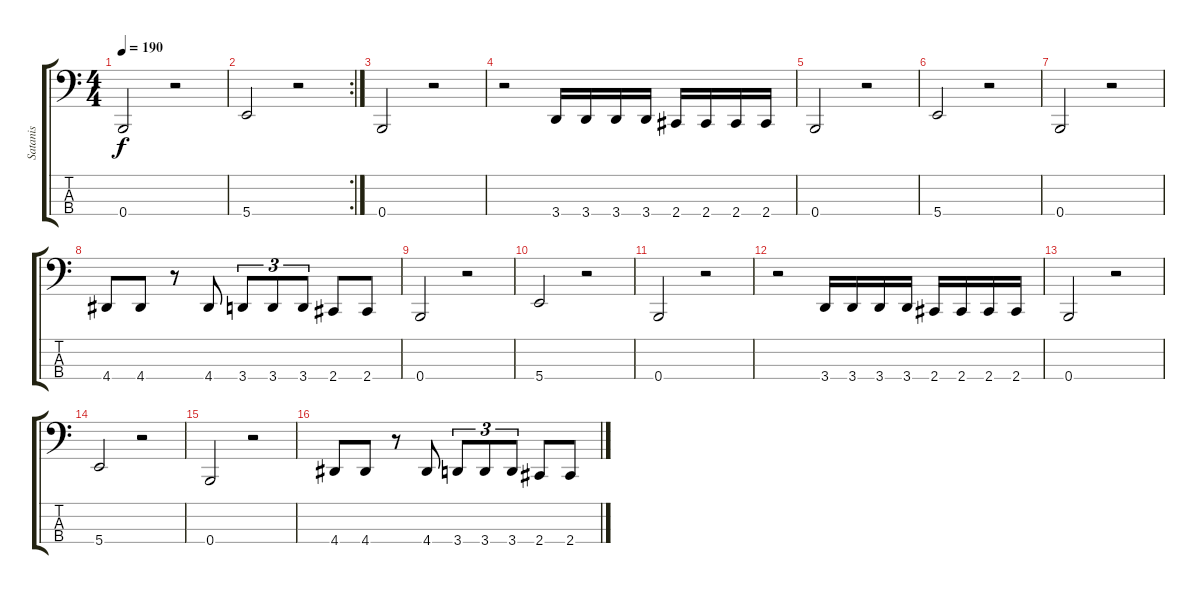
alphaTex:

\track ("Satanis" "Satanis") {instrument electricbassfinger}
\staff {score tabs}
\tuning (D2 A1 E1 B0) {hide}
\ts (4 4)
\tempo 190
\clef f4
\ks c
0.4.2{dy f} r.2 |
\rc 2
5.4.2 r.2 |
0.4.2{volume 14} r.2 |
r.2 3.4.16{volume 13} 3.4.16 3.4.16 3.4.16 2.4.16 2.4.16 2.4.16 2.4.16 |
0.4.2{volume 13} r.2 |
5.4.2{volume 12} r.2 |
0.4.2{volume 11} r.2 |
4.4.8{volume 11} 4.4.8 r.8 4.4.8 3.4.8{tu (3 2)} 3.4.8{tu (3 2)} 3.4.8{tu (3 2)} 2.4.8 2.4.8 |
0.4.2{volume 10} r.2 |
5.4.2 r.2 |
0.4.2{volume 9} r.2 |
r.2 3.4.16{volume 8} 3.4.16 3.4.16 3.4.16 2.4.16 2.4.16 2.4.16 2.4.16 |
0.4.2 r.2 |
5.4.2{volume 7} r.2 |
0.4.2{volume 6} r.2 |
4.4.8{volume 5} 4.4.8 r.8 4.4.8 3.4.8{tu (3 2)} 3.4.8{tu (3 2)} 3.4.8{tu (3 2)} 2.4.8{volume 4} 2.4.8
